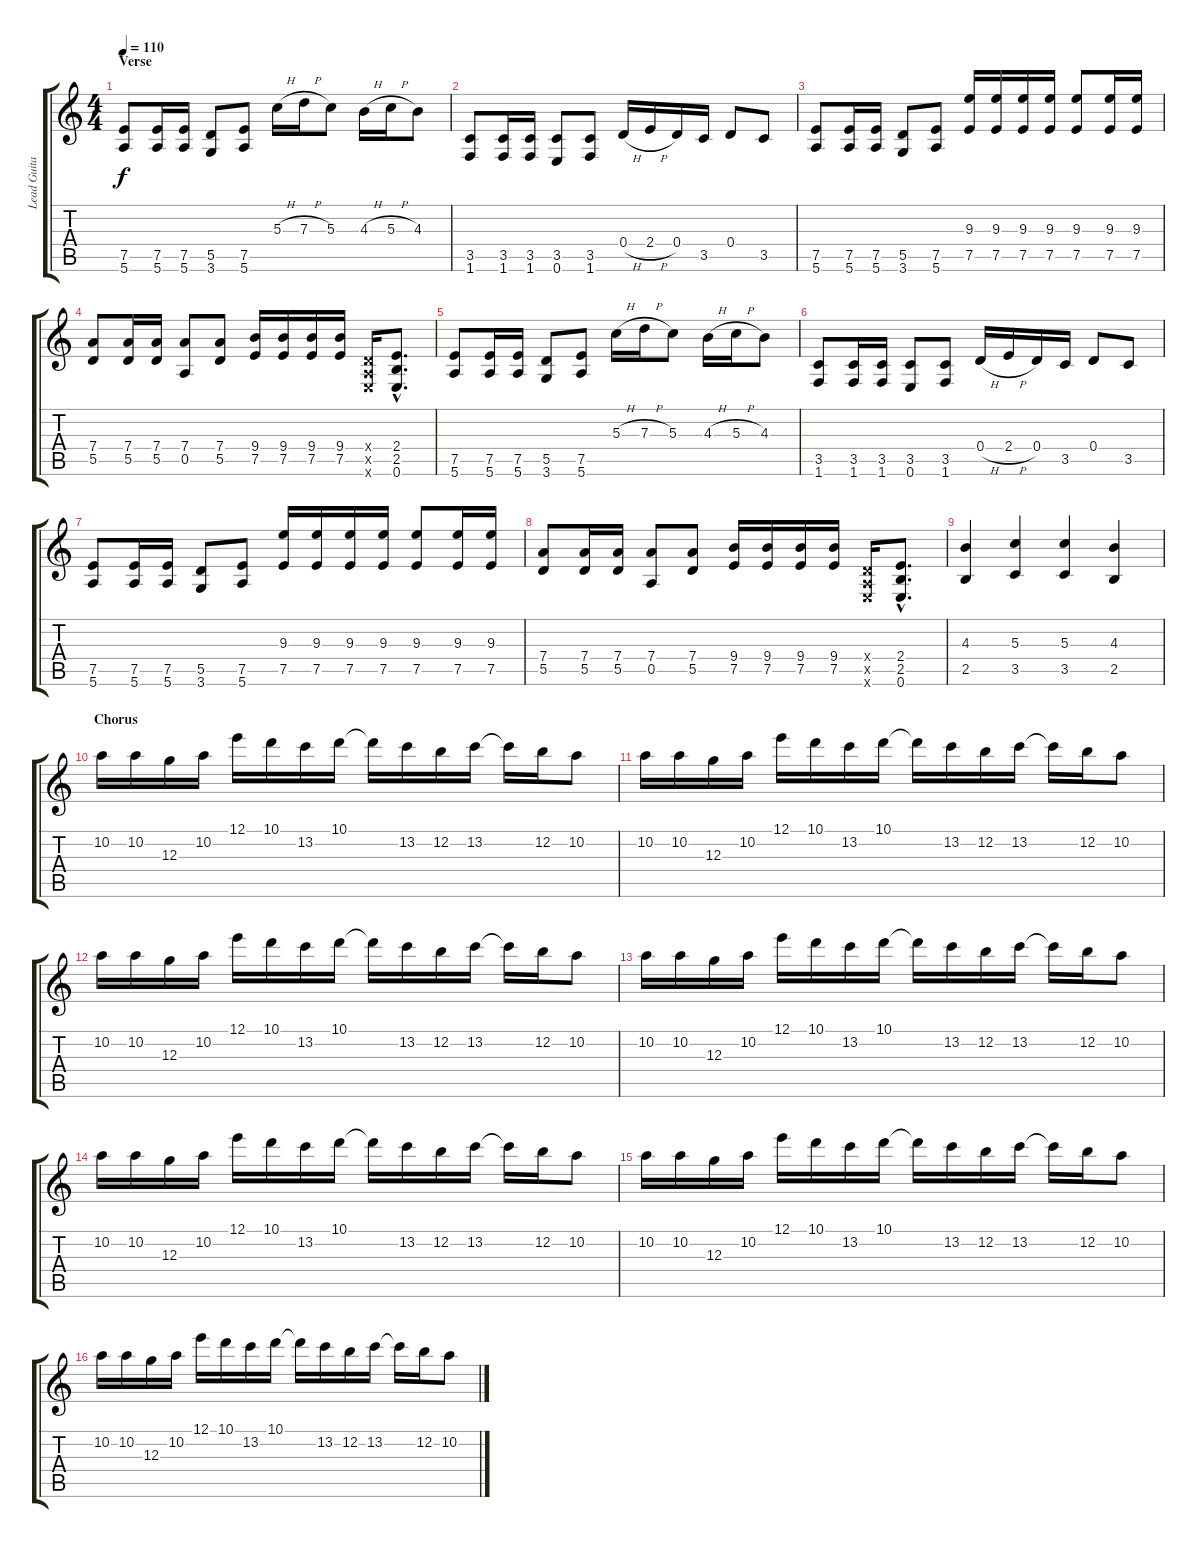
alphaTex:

\track ("Lead Guitar " "Lead Guita") {instrument overdrivenguitar}
\staff {score tabs}
\tuning (E4 B3 G3 D3 A2 E2) {hide}
\ts (4 4)
\section ("" "Verse")
\tempo 110
\clef g2
\ks c
(7.5 5.6).8{dy f} (7.5 5.6).16 (7.5 5.6).16 (5.5 3.6).8 (7.5 5.6).8 5.3{h}.16 7.3{h}.16 5.3.8 4.3{h}.16 5.3{h}.16 4.3.8 |
(3.5 1.6).8 (3.5 1.6).16 (3.5 1.6).16 (3.5 0.6).8 (3.5 1.6).8 0.4{h}.16 2.4{h}.16 0.4.16 3.5.16 0.4.8 3.5.8 |
(7.5 5.6).8 (7.5 5.6).16 (7.5 5.6).16 (5.5 3.6).8 (7.5 5.6).8 (9.3 7.5).16 (9.3 7.5).16 (9.3 7.5).16 (9.3 7.5).16 (9.3 7.5).8 (9.3 7.5).16 (9.3 7.5).16 |
(7.4 5.5).8 (7.4 5.5).16 (7.4 5.5).16 (7.4 0.5).8 (7.4 5.5).8 (9.4 7.5).16 (9.4 7.5).16 (9.4 7.5).16 (9.4 7.5).16 (0.4{x} 0.5{x} 0.6{x}).16 (2.4{hac} 2.5{hac} 0.6{hac}).8{d} |
(7.5 5.6).8 (7.5 5.6).16 (7.5 5.6).16 (5.5 3.6).8 (7.5 5.6).8 5.3{h}.16 7.3{h}.16 5.3.8 4.3{h}.16 5.3{h}.16 4.3.8 |
(3.5 1.6).8 (3.5 1.6).16 (3.5 1.6).16 (3.5 0.6).8 (3.5 1.6).8 0.4{h}.16 2.4{h}.16 0.4.16 3.5.16 0.4.8 3.5.8 |
(7.5 5.6).8 (7.5 5.6).16 (7.5 5.6).16 (5.5 3.6).8 (7.5 5.6).8 (9.3 7.5).16 (9.3 7.5).16 (9.3 7.5).16 (9.3 7.5).16 (9.3 7.5).8 (9.3 7.5).16 (9.3 7.5).16 |
(7.4 5.5).8 (7.4 5.5).16 (7.4 5.5).16 (7.4 0.5).8 (7.4 5.5).8 (9.4 7.5).16 (9.4 7.5).16 (9.4 7.5).16 (9.4 7.5).16 (0.4{x} 0.5{x} 0.6{x}).16 (2.4{hac} 2.5{hac} 0.6{hac}).8{d} |
(4.3 2.5).4 (5.3 3.5).4 (5.3 3.5).4 (4.3 2.5).4 |
\section ("" "Chorus")
10.2.16 10.2.16 12.3.16 10.2.16 12.1.16 10.1.16 13.2.16 10.1.16 10.1{t}.16 13.2.16 12.2.16 13.2.16 13.2{t}.16 12.2.16 10.2.8 |
10.2.16 10.2.16 12.3.16 10.2.16 12.1.16 10.1.16 13.2.16 10.1.16 10.1{t}.16 13.2.16 12.2.16 13.2.16 13.2{t}.16 12.2.16 10.2.8 |
10.2.16 10.2.16 12.3.16 10.2.16 12.1.16 10.1.16 13.2.16 10.1.16 10.1{t}.16 13.2.16 12.2.16 13.2.16 13.2{t}.16 12.2.16 10.2.8 |
10.2.16 10.2.16 12.3.16 10.2.16 12.1.16 10.1.16 13.2.16 10.1.16 10.1{t}.16 13.2.16 12.2.16 13.2.16 13.2{t}.16 12.2.16 10.2.8 |
10.2.16 10.2.16 12.3.16 10.2.16 12.1.16 10.1.16 13.2.16 10.1.16 10.1{t}.16 13.2.16 12.2.16 13.2.16 13.2{t}.16 12.2.16 10.2.8 |
10.2.16 10.2.16 12.3.16 10.2.16 12.1.16 10.1.16 13.2.16 10.1.16 10.1{t}.16 13.2.16 12.2.16 13.2.16 13.2{t}.16 12.2.16 10.2.8 |
10.2.16 10.2.16 12.3.16 10.2.16 12.1.16 10.1.16 13.2.16 10.1.16 10.1{t}.16 13.2.16 12.2.16 13.2.16 13.2{t}.16 12.2.16 10.2.8
